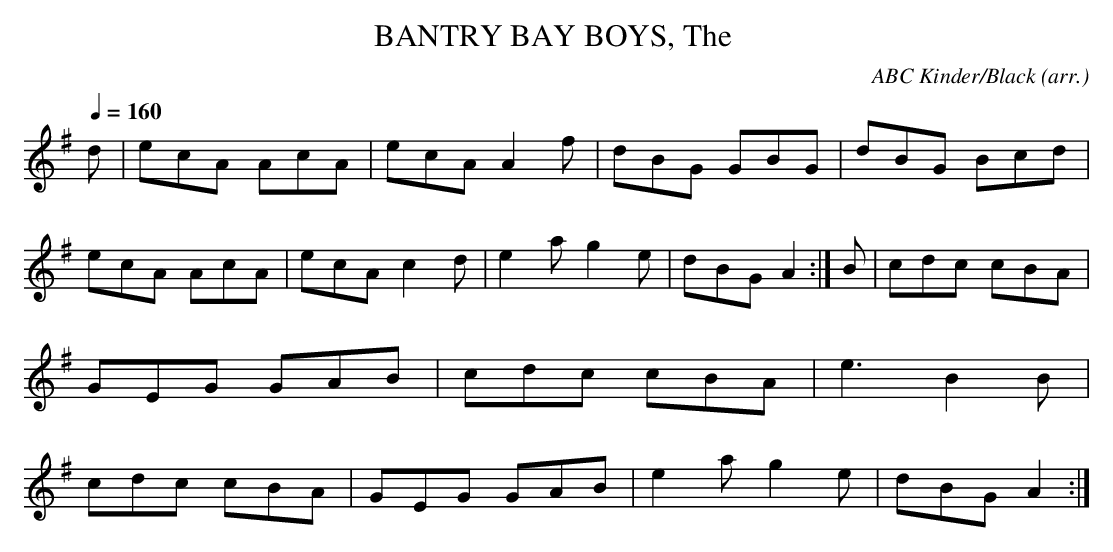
X:1
T:BANTRY BAY BOYS, The \
C:ABC Kinder/Black (arr.)\
Q:1/4=160\
M:6/8\
L:1/8\
K:Ador\
d|ecA AcA|ecA A2f|dBG GBG|dBG Bcd|\
ecA AcA|ecA c2d|e2a g2e|dBG A2:|\
B|cdc cBA|GEG GAB|cdc cBA|e3 B2B|\
cdc cBA|GEG GAB|e2a g2e|dBG A2:|\
\
\
